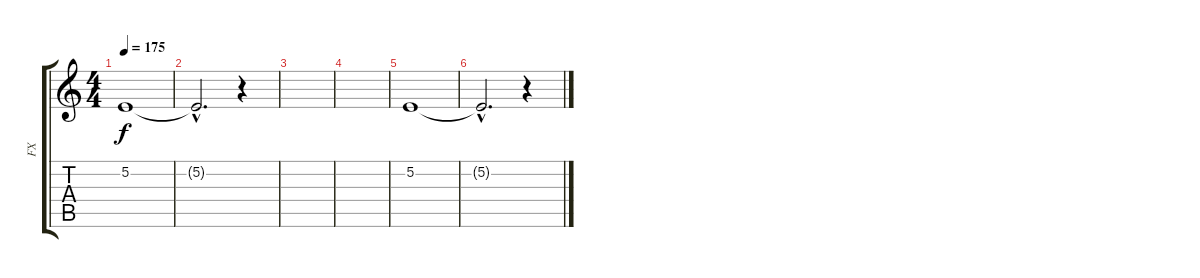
\track ("FX" "FX") {instrument seashore}
\staff {score tabs}
\tuning (E4 B3 G3 D3 A2 E2) {hide}
\ts (4 4)
\tempo 175
\clef g2
\ks c
5.2.1{dy f} |
5.2{hac t}.2{d} r.4 |
|
|
5.2.1 |
5.2{hac t}.2{d} r.4
